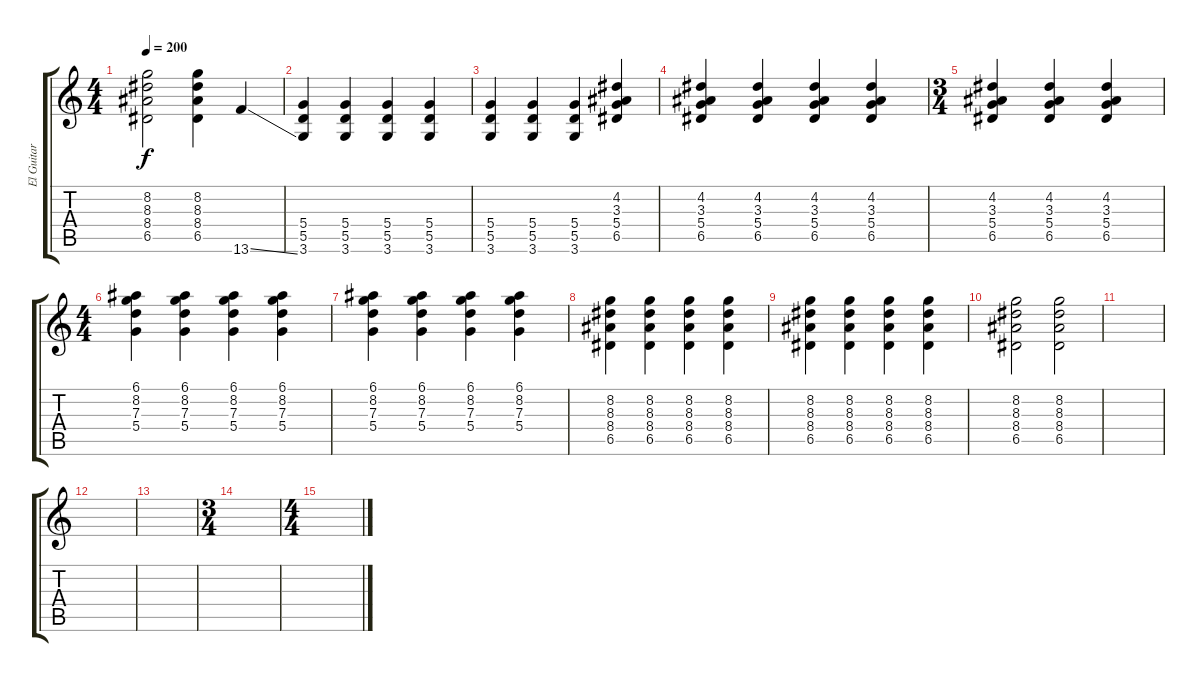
\track ("El Guitar" "El Guitar") {instrument distortionguitar}
\staff {score tabs}
\tuning (E4 B3 G3 D3 A2 E2) {hide}
\ts (4 4)
\tempo 200
\clef g2
\ks c
(8.2 8.3 8.4 6.5).2{dy f} (8.2 8.3 8.4 6.5).4 13.6{ss}.4 |
(5.4 5.5 3.6).4 (5.4 5.5 3.6).4 (5.4 5.5 3.6).4 (5.4 5.5 3.6).4 |
(5.4 5.5 3.6).4 (5.4 5.5 3.6).4 (5.4 5.5 3.6).4 (4.2 3.3 5.4 6.5).4 |
(4.2 3.3 5.4 6.5).4 (4.2 3.3 5.4 6.5).4 (4.2 3.3 5.4 6.5).4 (4.2 3.3 5.4 6.5).4 |
\ts (3 4)
(4.2 3.3 5.4 6.5).4 (4.2 3.3 5.4 6.5).4 (4.2 3.3 5.4 6.5).4 |
\ts (4 4)
(6.1 8.2 7.3 5.4).4 (6.1 8.2 7.3 5.4).4 (6.1 8.2 7.3 5.4).4 (6.1 8.2 7.3 5.4).4 |
(6.1 8.2 7.3 5.4).4 (6.1 8.2 7.3 5.4).4 (6.1 8.2 7.3 5.4).4 (6.1 8.2 7.3 5.4).4 |
(8.2 8.3 8.4 6.5).4 (8.2 8.3 8.4 6.5).4 (8.2 8.3 8.4 6.5).4 (8.2 8.3 8.4 6.5).4 |
(8.2 8.3 8.4 6.5).4 (8.2 8.3 8.4 6.5).4 (8.2 8.3 8.4 6.5).4 (8.2 8.3 8.4 6.5).4 |
(8.2 8.3 8.4 6.5).2 (8.2 8.3 8.4 6.5).2 |
|
|
|
\ts (3 4)
|
\ts (4 4)
